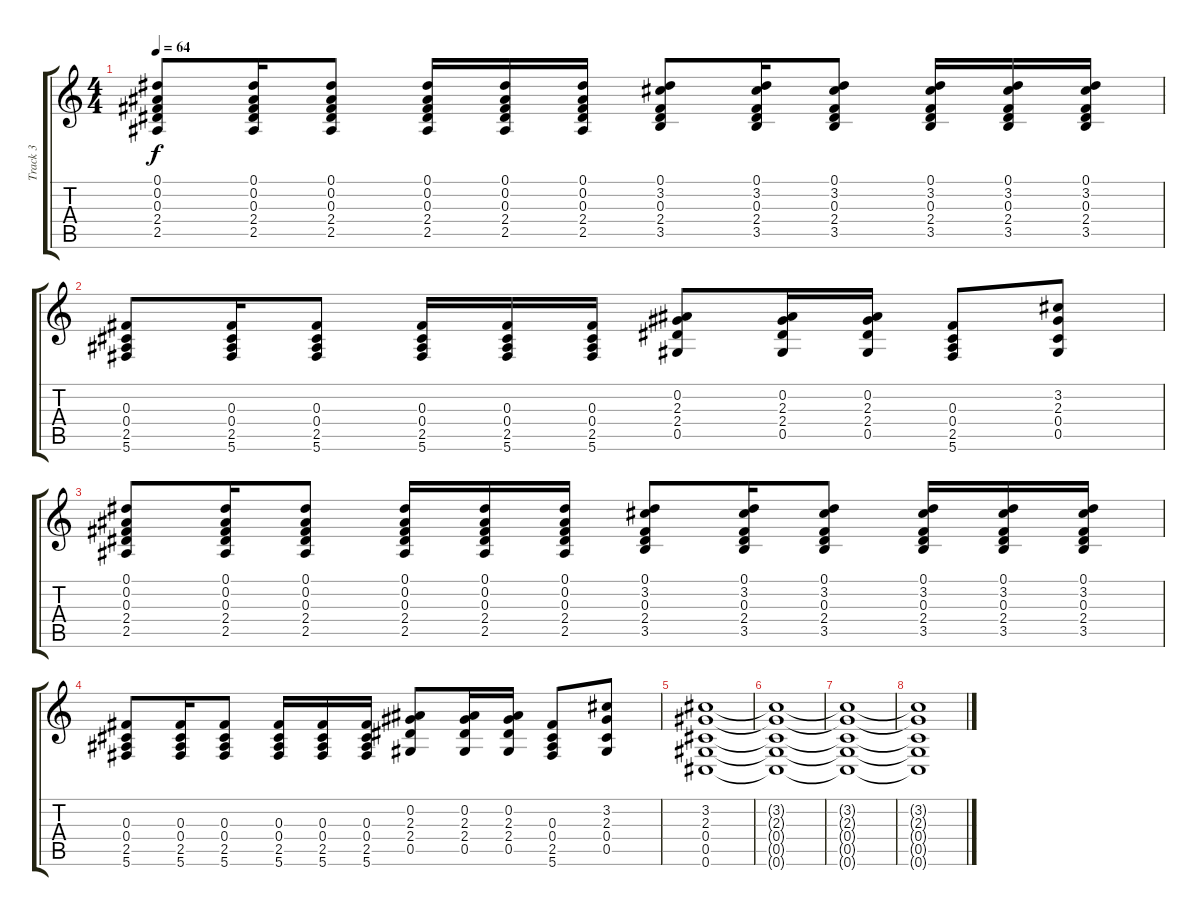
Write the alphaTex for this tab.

\track ("Track 3" "Track 3") {instrument acousticguitarsteel}
\staff {score tabs}
\tuning (Eb4 Bb3 Gb3 Db3 Ab2 Db2) {hide}
\ts (4 4)
\tempo 64
\clef g2
\ks c
(0.1 0.2 0.3 2.4 2.5).8{dy f} (0.1 0.2 0.3 2.4 2.5).16 (0.1 0.2 0.3 2.4 2.5).8 (0.1 0.2 0.3 2.4 2.5).16 (0.1 0.2 0.3 2.4 2.5).16 (0.1 0.2 0.3 2.4 2.5).16 (0.1 3.2 0.3 2.4 3.5).8 (0.1 3.2 0.3 2.4 3.5).16 (0.1 3.2 0.3 2.4 3.5).8 (0.1 3.2 0.3 2.4 3.5).16 (0.1 3.2 0.3 2.4 3.5).16 (0.1 3.2 0.3 2.4 3.5).16 |
(0.3 0.4 2.5 5.6).8 (0.3 0.4 2.5 5.6).16 (0.3 0.4 2.5 5.6).8 (0.3 0.4 2.5 5.6).16 (0.3 0.4 2.5 5.6).16 (0.3 0.4 2.5 5.6).16 (0.2 2.3 2.4 0.5).8 (0.2 2.3 2.4 0.5).16 (0.2 2.3 2.4 0.5).16 (0.3 0.4 2.5 5.6).8 (3.2 2.3 0.4 0.5).8 |
(0.1 0.2 0.3 2.4 2.5).8 (0.1 0.2 0.3 2.4 2.5).16 (0.1 0.2 0.3 2.4 2.5).8 (0.1 0.2 0.3 2.4 2.5).16 (0.1 0.2 0.3 2.4 2.5).16 (0.1 0.2 0.3 2.4 2.5).16 (0.1 3.2 0.3 2.4 3.5).8 (0.1 3.2 0.3 2.4 3.5).16 (0.1 3.2 0.3 2.4 3.5).8 (0.1 3.2 0.3 2.4 3.5).16 (0.1 3.2 0.3 2.4 3.5).16 (0.1 3.2 0.3 2.4 3.5).16 |
(0.3 0.4 2.5 5.6).8 (0.3 0.4 2.5 5.6).16 (0.3 0.4 2.5 5.6).8 (0.3 0.4 2.5 5.6).16 (0.3 0.4 2.5 5.6).16 (0.3 0.4 2.5 5.6).16 (0.2 2.3 2.4 0.5).8 (0.2 2.3 2.4 0.5).16 (0.2 2.3 2.4 0.5).16 (0.3 0.4 2.5 5.6).8 (3.2 2.3 0.4 0.5).8 |
(3.2 2.3 0.4 0.5 0.6).1 |
(3.2{t} 2.3{t} 0.4{t} 0.5{t} 0.6{t}).1 |
(3.2{t} 2.3{t} 0.4{t} 0.5{t} 0.6{t}).1 |
(3.2{t} 2.3{t} 0.4{t} 0.5{t} 0.6{t}).1
